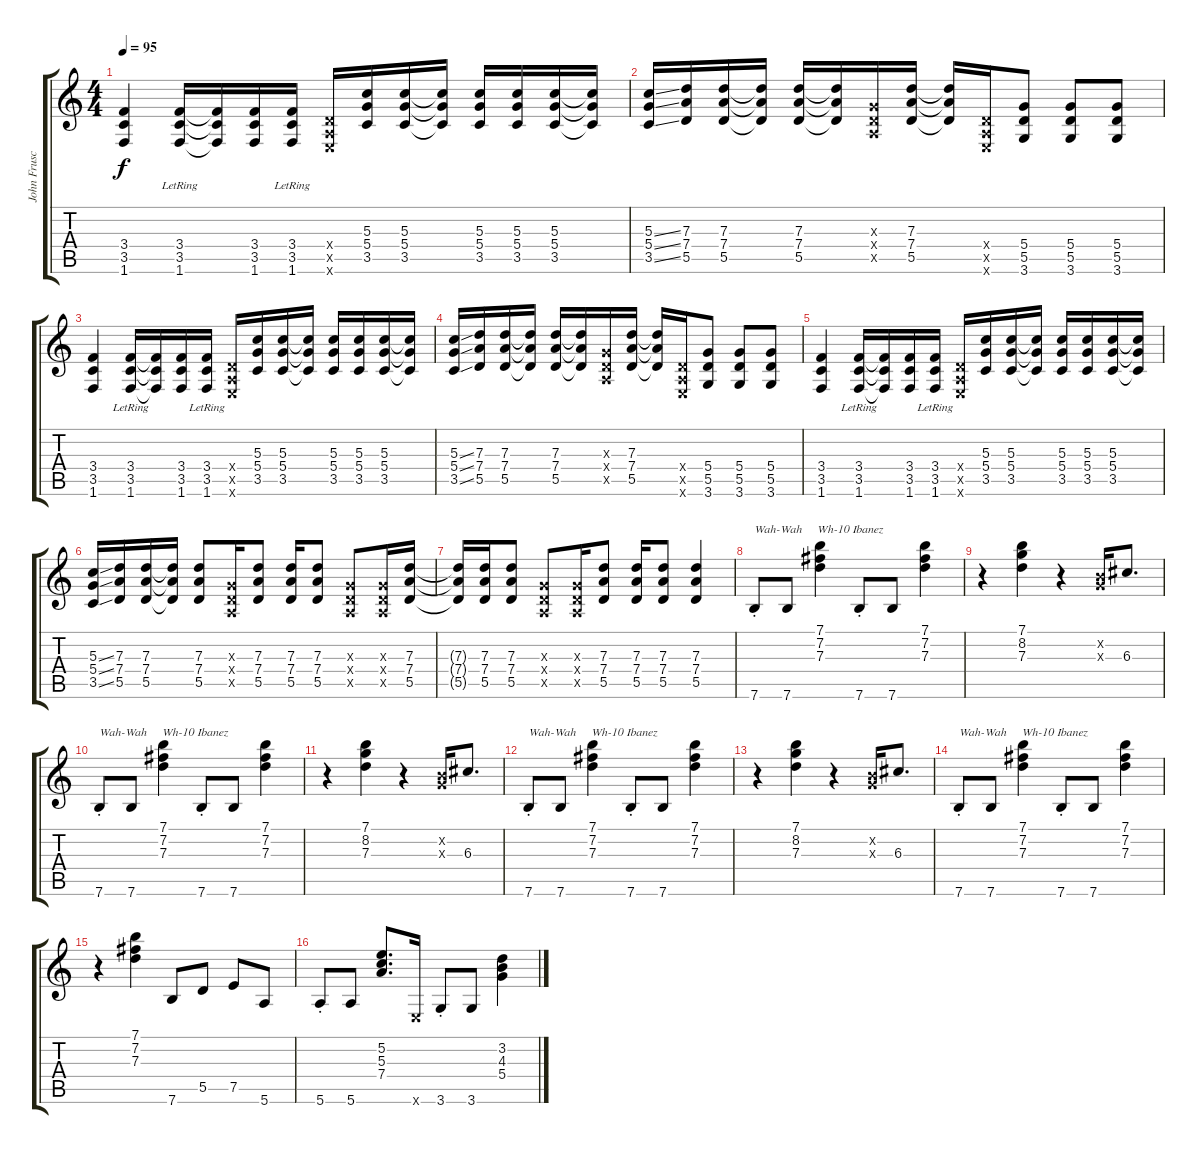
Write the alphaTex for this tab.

\track ("John Frusciante" "John Frusc") {instrument distortionguitar}
\staff {score tabs}
\tuning (E4 B3 G3 D3 A2 E2) {hide}
\ts (4 4)
\tempo 95
\clef g2
\ks c
(3.4 3.5 1.6).4{dy f} (3.4{lr} 3.5{lr} 1.6{lr}).16 (3.4{t} 3.5{t} 1.6{t}).16 (3.4 3.5 1.6).16 (3.4{lr} 3.5{lr} 1.6{lr}).16 (0.4{x} 0.5{x} 0.6{x}).16 (5.3 5.4 3.5).16 (5.3 5.4 3.5).16 (5.3{t} 5.4{t} 3.5{t}).16 (5.3 5.4 3.5).16 (5.3 5.4 3.5).16 (5.3 5.4 3.5).16 (5.3{t} 5.4{t} 3.5{t}).16 |
(5.3{ss} 5.4{ss} 3.5{ss}).16 (7.3 7.4 5.5).16 (7.3 7.4 5.5).16 (7.3{t} 7.4{t} 5.5{t}).16 (7.3 7.4 5.5).16 (7.3{t} 7.4{t} 5.5{t}).16 (0.3{x} 0.4{x} 0.5{x}).16 (7.3 7.4 5.5).16 (7.3{t} 7.4{t} 5.5{t}).16 (0.4{x} 0.5{x} 0.6{x}).16 (5.4 5.5 3.6).8 (5.4 5.5 3.6).8 (5.4 5.5 3.6).8 |
(3.4 3.5 1.6).4 (3.4{lr} 3.5{lr} 1.6{lr}).16 (3.4{t} 3.5{t} 1.6{t}).16 (3.4 3.5 1.6).16 (3.4{lr} 3.5{lr} 1.6{lr}).16 (0.4{x} 0.5{x} 0.6{x}).16 (5.3 5.4 3.5).16 (5.3 5.4 3.5).16 (5.3{t} 5.4{t} 3.5{t}).16 (5.3 5.4 3.5).16 (5.3 5.4 3.5).16 (5.3 5.4 3.5).16 (5.3{t} 5.4{t} 3.5{t}).16 |
(5.3{ss} 5.4{ss} 3.5{ss}).16 (7.3 7.4 5.5).16 (7.3 7.4 5.5).16 (7.3{t} 7.4{t} 5.5{t}).16 (7.3 7.4 5.5).16 (7.3{t} 7.4{t} 5.5{t}).16 (0.3{x} 0.4{x} 0.5{x}).16 (7.3 7.4 5.5).16 (7.3{t} 7.4{t} 5.5{t}).16 (0.4{x} 0.5{x} 0.6{x}).16 (5.4 5.5 3.6).8 (5.4 5.5 3.6).8 (5.4 5.5 3.6).8 |
(3.4 3.5 1.6).4 (3.4{lr} 3.5{lr} 1.6{lr}).16 (3.4{t} 3.5{t} 1.6{t}).16 (3.4 3.5 1.6).16 (3.4{lr} 3.5{lr} 1.6{lr}).16 (0.4{x} 0.5{x} 0.6{x}).16 (5.3 5.4 3.5).16 (5.3 5.4 3.5).16 (5.3{t} 5.4{t} 3.5{t}).16 (5.3 5.4 3.5).16 (5.3 5.4 3.5).16 (5.3 5.4 3.5).16 (5.3{t} 5.4{t} 3.5{t}).16 |
(5.3{ss} 5.4{ss} 3.5{ss}).16 (7.3 7.4 5.5).16 (7.3 7.4 5.5).16 (7.3{t} 7.4{t} 5.5{t}).16 (7.3 7.4 5.5).8 (0.3{x} 0.4{x} 0.5{x}).16 (7.3 7.4 5.5).8 (7.3 7.4 5.5).16 (7.3 7.4 5.5).8 (0.3{x} 0.4{x} 0.5{x}).8 (0.3{x} 0.4{x} 0.5{x}).16 (7.3 7.4 5.5).16 |
(7.3{t} 7.4{t} 5.5{t}).16 (7.3 7.4 5.5).16 (7.3 7.4 5.5).8 (0.3{x} 0.4{x} 0.5{x}).8 (0.3{x} 0.4{x} 0.5{x}).16 (7.3 7.4 5.5).8 (7.3 7.4 5.5).16 (7.3 7.4 5.5).8 (7.3 7.4 5.5).4 |
7.6{st}.8{txt "Wah-Wah     Wh-10 Ibanez" volume 16 instrument electricguitarclean} 7.6.8 (7.1 7.2 7.3).4 7.6{st}.8 7.6.8 (7.1 7.2 7.3).4 |
r.4 (7.1 8.2 7.3).4 r.4 (0.2{x} 0.3{x}).16 6.3.8{d} |
7.6{st}.8{txt "Wah-Wah     Wh-10 Ibanez" volume 16 instrument electricguitarclean} 7.6.8 (7.1 7.2 7.3).4 7.6{st}.8 7.6.8 (7.1 7.2 7.3).4 |
r.4 (7.1 8.2 7.3).4 r.4 (0.2{x} 0.3{x}).16 6.3.8{d} |
7.6{st}.8{txt "Wah-Wah     Wh-10 Ibanez" volume 16 instrument electricguitarclean} 7.6.8 (7.1 7.2 7.3).4 7.6{st}.8 7.6.8 (7.1 7.2 7.3).4 |
r.4 (7.1 8.2 7.3).4 r.4 (0.2{x} 0.3{x}).16 6.3.8{d} |
7.6{st}.8{txt "Wah-Wah     Wh-10 Ibanez" volume 16 instrument electricguitarclean} 7.6.8 (7.1 7.2 7.3).4 7.6{st}.8 7.6.8 (7.1 7.2 7.3).4 |
r.4 (7.1 7.2 7.3).4 7.6.8 5.5.8 7.5.8 5.6.8 |
5.6{st}.8{volume 12 balance 3 instrument distortionguitar} 5.6.8 (5.2 5.3 7.4).8{d} 0.6{x}.16 3.6{st}.8 3.6.8 (3.2 4.3 5.4).4
